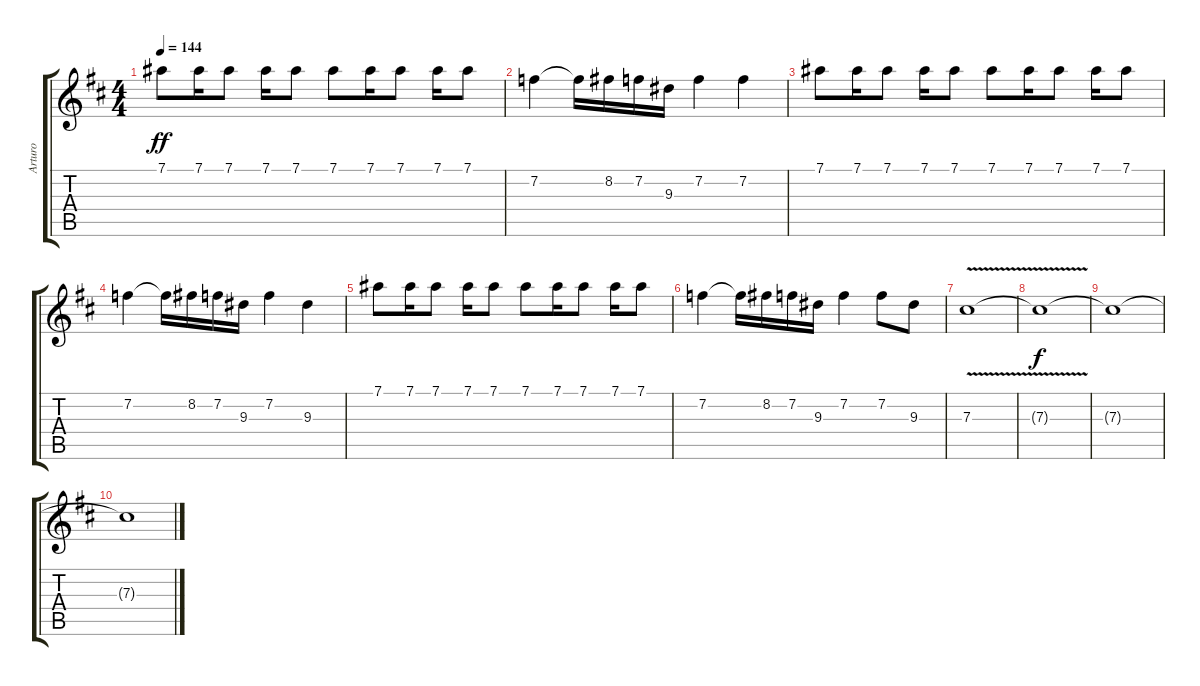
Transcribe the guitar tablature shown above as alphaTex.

\track ("Arturo" "Arturo") {instrument overdrivenguitar}
\staff {score tabs}
\tuning (Eb4 Bb3 Gb3 Db3 Ab2 Eb2) {hide}
\ts (4 4)
\tempo 144
\clef g2
\ks d
7.1.8{dy ff} 7.1.16 7.1.8 7.1.16 7.1.8 7.1.8 7.1.16 7.1.8 7.1.16 7.1.8 |
7.2.4 7.2{t}.16 8.2.16 7.2.16 9.3.16 7.2.4 7.2.4 |
7.1.8 7.1.16 7.1.8 7.1.16 7.1.8 7.1.8 7.1.16 7.1.8 7.1.16 7.1.8 |
7.2.4 7.2{t}.16 8.2.16 7.2.16 9.3.16 7.2.4 9.3.4 |
7.1.8 7.1.16 7.1.8 7.1.16 7.1.8 7.1.8 7.1.16 7.1.8 7.1.16 7.1.8 |
7.2.4 7.2{t}.16 8.2.16 7.2.16 9.3.16 7.2.4 7.2.8 9.3.8 |
7.3{v}.1{volume 0} |
7.3{t}.1{dy f} |
7.3{t}.1 |
7.3{t}.1
